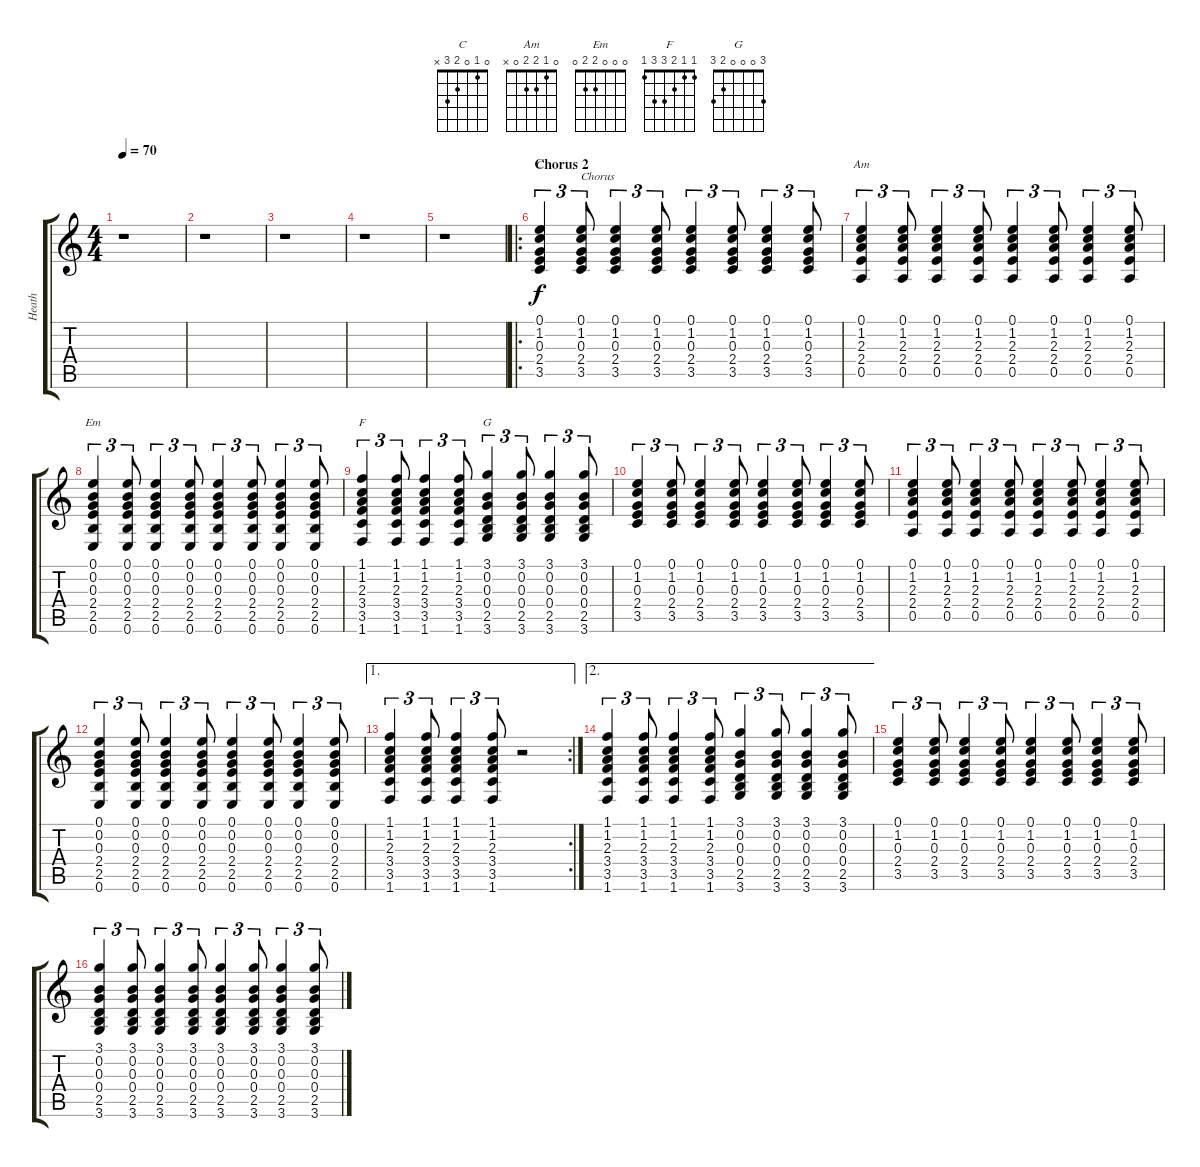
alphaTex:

\track ("Heath" "Heath") {instrument acousticguitarsteel}
\staff {score tabs}
\tuning (E4 B3 G3 D3 A2 E2) {hide}
\chord ("C" 0 1 0 2 3 x)
\chord ("Am" 0 1 2 2 0 x)
\chord ("Em" 0 0 0 2 2 0)
\chord ("F" 1 1 2 3 3 1)
\chord ("G" 3 0 0 0 2 3)
\ts (4 4)
\tempo 70
\clef g2
\ks c
r.1{dy f} |
r.1 |
r.1 |
r.1 |
r.1 |
\ro
\section ("" "Chorus 2")
(0.1 1.2 0.3 2.4 3.5).4{tu (3 2) ch "C"} (0.1 1.2 0.3 2.4 3.5).8{tu (3 2) txt "Chorus"} (0.1 1.2 0.3 2.4 3.5).4{tu (3 2)} (0.1 1.2 0.3 2.4 3.5).8{tu (3 2)} (0.1 1.2 0.3 2.4 3.5).4{tu (3 2)} (0.1 1.2 0.3 2.4 3.5).8{tu (3 2)} (0.1 1.2 0.3 2.4 3.5).4{tu (3 2)} (0.1 1.2 0.3 2.4 3.5).8{tu (3 2)} |
(0.1 1.2 2.3 2.4 0.5).4{tu (3 2) ch "Am"} (0.1 1.2 2.3 2.4 0.5).8{tu (3 2)} (0.1 1.2 2.3 2.4 0.5).4{tu (3 2)} (0.1 1.2 2.3 2.4 0.5).8{tu (3 2)} (0.1 1.2 2.3 2.4 0.5).4{tu (3 2)} (0.1 1.2 2.3 2.4 0.5).8{tu (3 2)} (0.1 1.2 2.3 2.4 0.5).4{tu (3 2)} (0.1 1.2 2.3 2.4 0.5).8{tu (3 2)} |
(0.1 0.2 0.3 2.4 2.5 0.6).4{tu (3 2) ch "Em"} (0.1 0.2 0.3 2.4 2.5 0.6).8{tu (3 2)} (0.1 0.2 0.3 2.4 2.5 0.6).4{tu (3 2)} (0.1 0.2 0.3 2.4 2.5 0.6).8{tu (3 2)} (0.1 0.2 0.3 2.4 2.5 0.6).4{tu (3 2)} (0.1 0.2 0.3 2.4 2.5 0.6).8{tu (3 2)} (0.1 0.2 0.3 2.4 2.5 0.6).4{tu (3 2)} (0.1 0.2 0.3 2.4 2.5 0.6).8{tu (3 2)} |
(1.1 1.2 2.3 3.4 3.5 1.6).4{tu (3 2) ch "F"} (1.1 1.2 2.3 3.4 3.5 1.6).8{tu (3 2)} (1.1 1.2 2.3 3.4 3.5 1.6).4{tu (3 2)} (1.1 1.2 2.3 3.4 3.5 1.6).8{tu (3 2)} (3.1 0.2 0.3 0.4 2.5 3.6).4{tu (3 2) ch "G"} (3.1 0.2 0.3 0.4 2.5 3.6).8{tu (3 2)} (3.1 0.2 0.3 0.4 2.5 3.6).4{tu (3 2)} (3.1 0.2 0.3 0.4 2.5 3.6).8{tu (3 2)} |
(0.1 1.2 0.3 2.4 3.5).4{tu (3 2)} (0.1 1.2 0.3 2.4 3.5).8{tu (3 2)} (0.1 1.2 0.3 2.4 3.5).4{tu (3 2)} (0.1 1.2 0.3 2.4 3.5).8{tu (3 2)} (0.1 1.2 0.3 2.4 3.5).4{tu (3 2)} (0.1 1.2 0.3 2.4 3.5).8{tu (3 2)} (0.1 1.2 0.3 2.4 3.5).4{tu (3 2)} (0.1 1.2 0.3 2.4 3.5).8{tu (3 2)} |
(0.1 1.2 2.3 2.4 0.5).4{tu (3 2)} (0.1 1.2 2.3 2.4 0.5).8{tu (3 2)} (0.1 1.2 2.3 2.4 0.5).4{tu (3 2)} (0.1 1.2 2.3 2.4 0.5).8{tu (3 2)} (0.1 1.2 2.3 2.4 0.5).4{tu (3 2)} (0.1 1.2 2.3 2.4 0.5).8{tu (3 2)} (0.1 1.2 2.3 2.4 0.5).4{tu (3 2)} (0.1 1.2 2.3 2.4 0.5).8{tu (3 2)} |
(0.1 0.2 0.3 2.4 2.5 0.6).4{tu (3 2)} (0.1 0.2 0.3 2.4 2.5 0.6).8{tu (3 2)} (0.1 0.2 0.3 2.4 2.5 0.6).4{tu (3 2)} (0.1 0.2 0.3 2.4 2.5 0.6).8{tu (3 2)} (0.1 0.2 0.3 2.4 2.5 0.6).4{tu (3 2)} (0.1 0.2 0.3 2.4 2.5 0.6).8{tu (3 2)} (0.1 0.2 0.3 2.4 2.5 0.6).4{tu (3 2)} (0.1 0.2 0.3 2.4 2.5 0.6).8{tu (3 2)} |
\ae 1
\rc 2
(1.1 1.2 2.3 3.4 3.5 1.6).4{tu (3 2)} (1.1 1.2 2.3 3.4 3.5 1.6).8{tu (3 2)} (1.1 1.2 2.3 3.4 3.5 1.6).4{tu (3 2)} (1.1 1.2 2.3 3.4 3.5 1.6).8{tu (3 2)} r.2 |
\ae 2
(1.1 1.2 2.3 3.4 3.5 1.6).4{tu (3 2)} (1.1 1.2 2.3 3.4 3.5 1.6).8{tu (3 2)} (1.1 1.2 2.3 3.4 3.5 1.6).4{tu (3 2)} (1.1 1.2 2.3 3.4 3.5 1.6).8{tu (3 2)} (3.1 0.2 0.3 0.4 2.5 3.6).4{tu (3 2)} (3.1 0.2 0.3 0.4 2.5 3.6).8{tu (3 2)} (3.1 0.2 0.3 0.4 2.5 3.6).4{tu (3 2)} (3.1 0.2 0.3 0.4 2.5 3.6).8{tu (3 2)} |
(0.1 1.2 0.3 2.4 3.5).4{tu (3 2)} (0.1 1.2 0.3 2.4 3.5).8{tu (3 2)} (0.1 1.2 0.3 2.4 3.5).4{tu (3 2)} (0.1 1.2 0.3 2.4 3.5).8{tu (3 2)} (0.1 1.2 0.3 2.4 3.5).4{tu (3 2)} (0.1 1.2 0.3 2.4 3.5).8{tu (3 2)} (0.1 1.2 0.3 2.4 3.5).4{tu (3 2)} (0.1 1.2 0.3 2.4 3.5).8{tu (3 2)} |
(3.1 0.2 0.3 0.4 2.5 3.6).4{tu (3 2)} (3.1 0.2 0.3 0.4 2.5 3.6).8{tu (3 2)} (3.1 0.2 0.3 0.4 2.5 3.6).4{tu (3 2)} (3.1 0.2 0.3 0.4 2.5 3.6).8{tu (3 2)} (3.1 0.2 0.3 0.4 2.5 3.6).4{tu (3 2)} (3.1 0.2 0.3 0.4 2.5 3.6).8{tu (3 2)} (3.1 0.2 0.3 0.4 2.5 3.6).4{tu (3 2)} (3.1 0.2 0.3 0.4 2.5 3.6).8{tu (3 2)}
